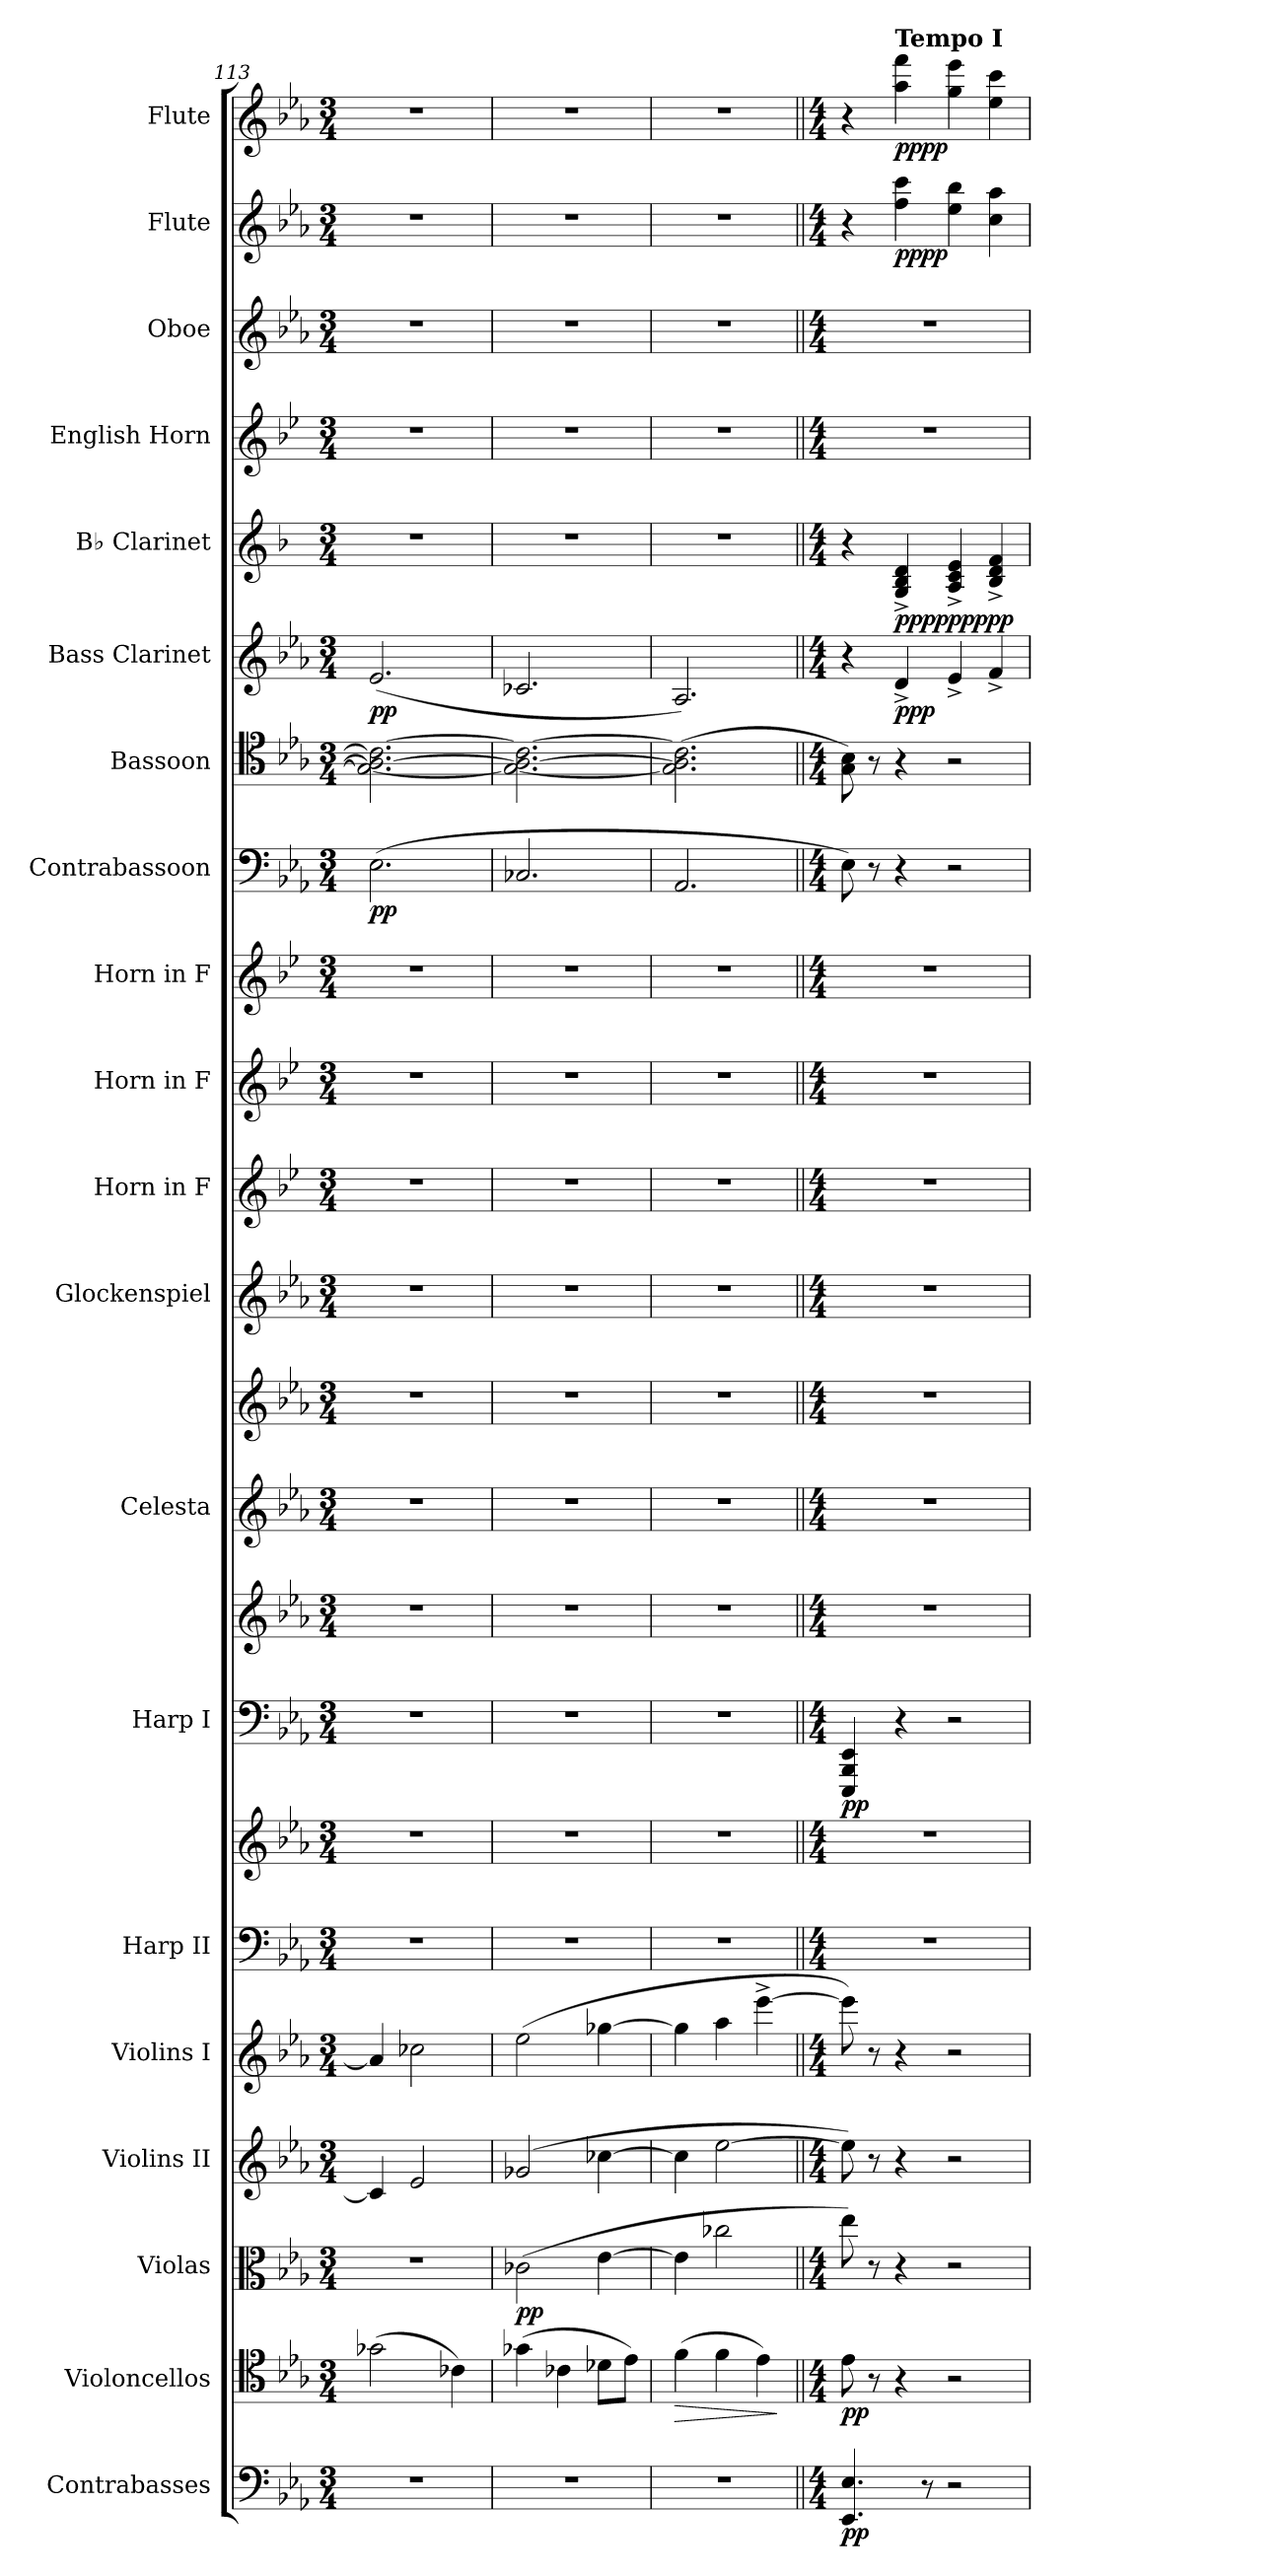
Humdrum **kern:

**kern	**dynam	**kern	**dynam	**kern	**dynam	**kern	**kern	**kern	**kern	**kern	**kern	**dynam	**kern	**kern	**kern	**kern	**kern	**kern	**kern	**dynam	**kern	**kern	**dynam	**kern	**dynam	**kern	**kern	**kern	**dynam	**kern	**dynam
*part20	*part20	*part19	*part19	*part18	*part18	*part17	*part16	*part15	*part15	*part14	*part14	*part14	*part13	*part13	*part12	*part11	*part10	*part9	*part8	*part8	*part7	*part6	*part6	*part5	*part5	*part4	*part3	*part2	*part2	*part1	*part1
*staff23	*staff23	*staff22	*staff22	*staff21	*staff21	*staff20	*staff19	*staff18	*staff17	*staff16	*staff15	*staff15/16	*staff14	*staff13	*staff12	*staff11	*staff10	*staff9	*staff8	*staff8	*staff7	*staff6	*staff6	*staff5	*staff5	*staff4	*staff3	*staff2	*staff2	*staff1	*staff1
*I"Contrabasses	*	*I"Violoncellos	*	*I"Violas	*	*I"Violins II	*I"Violins I	*I"Harp II	*	*I"Harp I	*	*	*I"Celesta	*	*I"Glockenspiel	*I"Horn in F	*I"Horn in F	*I"Horn in F	*I"Contrabassoon	*	*I"Bassoon	*I"Bass Clarinet	*	*I"B♭ Clarinet	*	*I"English Horn	*I"Oboe	*I"Flute	*	*I"Flute	*
*I'Cbs.	*	*I'Vcs.	*	*I'Vlas.	*	*I'Vlns.	*I'Vlns.	*I'Hrp.	*	*I'Hrp.	*	*	*I'Cel.	*	*I'Glk.	*	*	*	*I'Cbsn.	*	*I'Bsn.	*I'B. Cl.	*	*I'B♭ Cl.	*	*I'E. Hn.	*I'Ob.	*I'Fl.	*	*I'Fl.	*
*clefF4	*	*clefC4	*	*clefC3	*	*clefG2	*clefG2	*clefF4	*clefG2	*clefF4	*clefG2	*	*clefG2	*clefG2	*clefG2	*clefG2	*clefG2	*clefG2	*clefF4	*	*clefC4	*clefG2	*	*clefG2	*	*clefG2	*clefG2	*clefG2	*	*clefG2	*
*ITrd7c12	*	*	*	*	*	*	*	*	*	*	*	*	*ITrd-7c-12	*ITrd-7c-12	*ITrd-14c-24	*ITrd4c7	*ITrd4c7	*ITrd4c7	*ITrd7c12	*	*	*ITrd8c14	*	*ITrd1c2	*	*ITrd4c7	*	*	*	*	*
*k[b-e-a-]	*	*k[b-e-a-]	*	*k[b-e-a-]	*	*k[b-e-a-]	*k[b-e-a-]	*k[b-e-a-]	*k[b-e-a-]	*k[b-e-a-]	*k[b-e-a-]	*	*k[b-e-a-]	*k[b-e-a-]	*k[b-e-a-]	*k[b-e-a-]	*k[b-e-a-]	*k[b-e-a-]	*k[b-e-a-]	*	*k[b-e-a-]	*k[b-e-a-]	*	*k[b-e-a-]	*	*k[b-e-a-]	*k[b-e-a-]	*k[b-e-a-]	*	*k[b-e-a-]	*
*M3/4	*	*M3/4	*	*M3/4	*	*M3/4	*M3/4	*M3/4	*M3/4	*M3/4	*M3/4	*	*M3/4	*M3/4	*M3/4	*M3/4	*M3/4	*M3/4	*M3/4	*	*M3/4	*M3/4	*	*M3/4	*	*M3/4	*M3/4	*M3/4	*	*M3/4	*
=113	=113	=113	=113	=113	=113	=113	=113	=113	=113	=113	=113	=113	=113	=113	=113	=113	=113	=113	=113	=113	=113	=113	=113	=113	=113	=113	=113	=113	=113	=113	=113
!	!	!	!	!	!	!	!	!	!	!	!	!	!	!	!	!	!	!	!	!LO:DY:b	!	!	!LO:DY:b	!	!	!	!	!	!	!	!
2.r	.	(2g-X\	.	2.r	.	4c-/]	4a-/]	2.r	2.r	2.r	2.r	.	2.r	2.r	2.r	2.r	2.r	2.r	(2.EE-\	pp	2.G-\_ 2.A-\_ 2.c-\_	(2.E-/	pp	2.r	.	2.r	2.r	2.r	.	2.r	.
.	.	.	.	.	.	2e-/	2cc-X\	.	.	.	.	.	.	.	.	.	.	.	.	.	.	.	.	.	.	.	.	.	.	.	.
.	.	4c-X\)	.	.	.	.	.	.	.	.	.	.	.	.	.	.	.	.	.	.	.	.	.	.	.	.	.	.	.	.	.
!!LO:PB:g=z
=114	=114	=114	=114	=114	=114	=114	=114	=114	=114	=114	=114	=114	=114	=114	=114	=114	=114	=114	=114	=114	=114	=114	=114	=114	=114	=114	=114	=114	=114	=114	=114
!	!	!	!	!	!LO:DY:b	!	!	!	!	!	!	!	!	!	!	!	!	!	!	!	!	!	!	!	!	!	!	!	!	!	!
2.r	.	(4g-X\	.	(2c-X\	pp	(2g-X/	(2ee-\	2.r	2.r	2.r	2.r	.	2.r	2.r	2.r	2.r	2.r	2.r	2.CC-X/	.	2.G-\_ 2.A-\_ 2.c-\_	2.C-X/	.	2.r	.	2.r	2.r	2.r	.	2.r	.
.	.	4c-X\	.	.	.	.	.	.	.	.	.	.	.	.	.	.	.	.	.	.	.	.	.	.	.	.	.	.	.	.	.
.	.	8d-X\L	.	[4e-\	.	[4cc-X\	[4gg-X\	.	.	.	.	.	.	.	.	.	.	.	.	.	.	.	.	.	.	.	.	.	.	.	.
.	.	8e-\J)	.	.	.	.	.	.	.	.	.	.	.	.	.	.	.	.	.	.	.	.	.	.	.	.	.	.	.	.	.
=115	=115	=115	=115	=115	=115	=115	=115	=115	=115	=115	=115	=115	=115	=115	=115	=115	=115	=115	=115	=115	=115	=115	=115	=115	=115	=115	=115	=115	=115	=115	=115
*	*	*	*	*	*	*	*	*	*	*	*	*	*	*	*	*	*	*	*	*	*	*	*	*	*	*	*	*	*	*MM48	*
!	!	!	!LO:HP:b	!	!	!	!	!	!	!	!	!	!	!	!	!	!	!	!	!	!	!	!	!	!	!	!	!	!	!	!
2.r	.	(4f\	>	4e-\]	.	4cc-\]	4gg-\]	2.r	2.r	2.r	2.r	.	2.r	2.r	2.r	2.r	2.r	2.r	2.AAA-/	.	(2.G-\] 2.A-\] 2.c-\]	2.AA-/)	.	2.r	.	2.r	2.r	2.r	.	2.r	.
.	.	4f\	.	2cc-X\	.	[2ee-\	4aa-\	.	.	.	.	.	.	.	.	.	.	.	.	.	.	.	.	.	.	.	.	.	.	.	.
.	.	4e-\)	.	.	.	.	[4eee-^\	.	.	.	.	.	.	.	.	.	.	.	.	.	.	.	.	.	.	.	.	.	.	.	.
.	.	.	]	.	.	.	.	.	.	.	.	.	.	.	.	.	.	.	.	.	.	.	.	.	.	.	.	.	.	.	.
=116||	=116||	=116||	=116||	=116||	=116||	=116||	=116||	=116||	=116||	=116||	=116||	=116||	=116||	=116||	=116||	=116||	=116||	=116||	=116||	=116||	=116||	=116||	=116||	=116||	=116||	=116||	=116||	=116||	=116||	=116||	=116||
*M4/4	*	*M4/4	*	*M4/4	*	*M4/4	*M4/4	*M4/4	*M4/4	*M4/4	*M4/4	*	*M4/4	*M4/4	*M4/4	*M4/4	*M4/4	*M4/4	*M4/4	*	*M4/4	*M4/4	*	*M4/4	*	*M4/4	*M4/4	*M4/4	*	*M4/4	*
!	!LO:DY:b	!	!LO:DY:b	!	!	!	!	!	!	!	!	!LO:DY:b=2	!	!	!	!	!	!	!	!	!	!	!	!	!	!	!	!	!	!	!
4.EEE-/ 4.EE-/	pp	8e-\	pp	8ee-\)	.	8ee-\])	8eee-\])	1r	1r	4EEE-/ 4BBB-/ 4EE-/	1r	pp	1r	1r	1r	1r	1r	1r	8EE-\)	.	8G\ 8B-\)	4r	.	4r	.	1r	1r	4r	.	4r	.
.	.	8r	.	8r	.	8r	8r	.	.	.	.	.	.	.	.	.	.	.	8r	.	8r	.	.	.	.	.	.	.	.	.	.
*	*	*	*	*	*	*	*	*	*	*	*	*	*	*	*	*	*	*	*	*	*	*	*	*	*	*	*	*	*	*MM52	*
!	!	!	!	!	!	!	!	!	!	!	!	!	!	!	!	!	!	!	!	!	!	!	!	!	!	!	!	!	!	!LO:TX:a:B:t=Tempo I	!
!	!	!	!	!	!	!	!	!	!	!	!	!	!	!	!	!	!	!	!	!	!	!	!LO:DY:b	!	!LO:DY:b	!	!	!	!	!	!
!	!	!	!	!	!	!	!	!	!	!	!	!	!	!	!	!	!	!	!	!	!	!	!	!	!LO:DY:n=1:b	!	!	!	!	!	!
!	!	!	!	!	!	!	!	!	!	!	!	!	!	!	!	!	!	!	!	!	!	!	!	!	!LO:DY:n=2:b	!	!	!	!LO:DY:b	!	!
!	!	!	!	!	!	!	!	!	!	!	!	!	!	!	!	!	!	!	!	!	!	!	!	!	!	!	!	!	!LO:DY:n=1:b	!	!LO:DY:b
!	!	!	!	!	!	!	!	!	!	!	!	!	!	!	!	!	!	!	!	!	!	!	!	!	!	!	!	!	!	!	!LO:DY:n=1:b
.	.	4r	.	4r	.	4r	4r	.	.	4r	.	.	.	.	.	.	.	.	4r	.	4r	4D^/	ppp	4F/^ 4A-/^ 4c/^	ppp ppp ppp	.	.	4ff\ 4ccc\	pp pp	4aa-\ 4fff\	pp pp
8r	.	.	.	.	.	.	.	.	.	.	.	.	.	.	.	.	.	.	.	.	.	.	.	.	.	.	.	.	.	.	.
2r	.	2r	.	2r	.	2r	2r	.	.	2r	.	.	.	.	.	.	.	.	2r	.	2r	4E-^/	.	4G/^ 4B-/^ 4d/^	.	.	.	4ee-\ 4bb-\	.	4gg\ 4eee-\	.
.	.	.	.	.	.	.	.	.	.	.	.	.	.	.	.	.	.	.	.	.	.	4F^/	.	4A-/^ 4c/^ 4e-/^	.	.	.	4cc\ 4aa-\	.	4ee-\ 4ccc\	.
=	=	=	=	=	=	=	=	=	=	=	=	=	=	=	=	=	=	=	=	=	=	=	=	=	=	=	=	=	=	=	=
*-	*-	*-	*-	*-	*-	*-	*-	*-	*-	*-	*-	*-	*-	*-	*-	*-	*-	*-	*-	*-	*-	*-	*-	*-	*-	*-	*-	*-	*-	*-	*-
